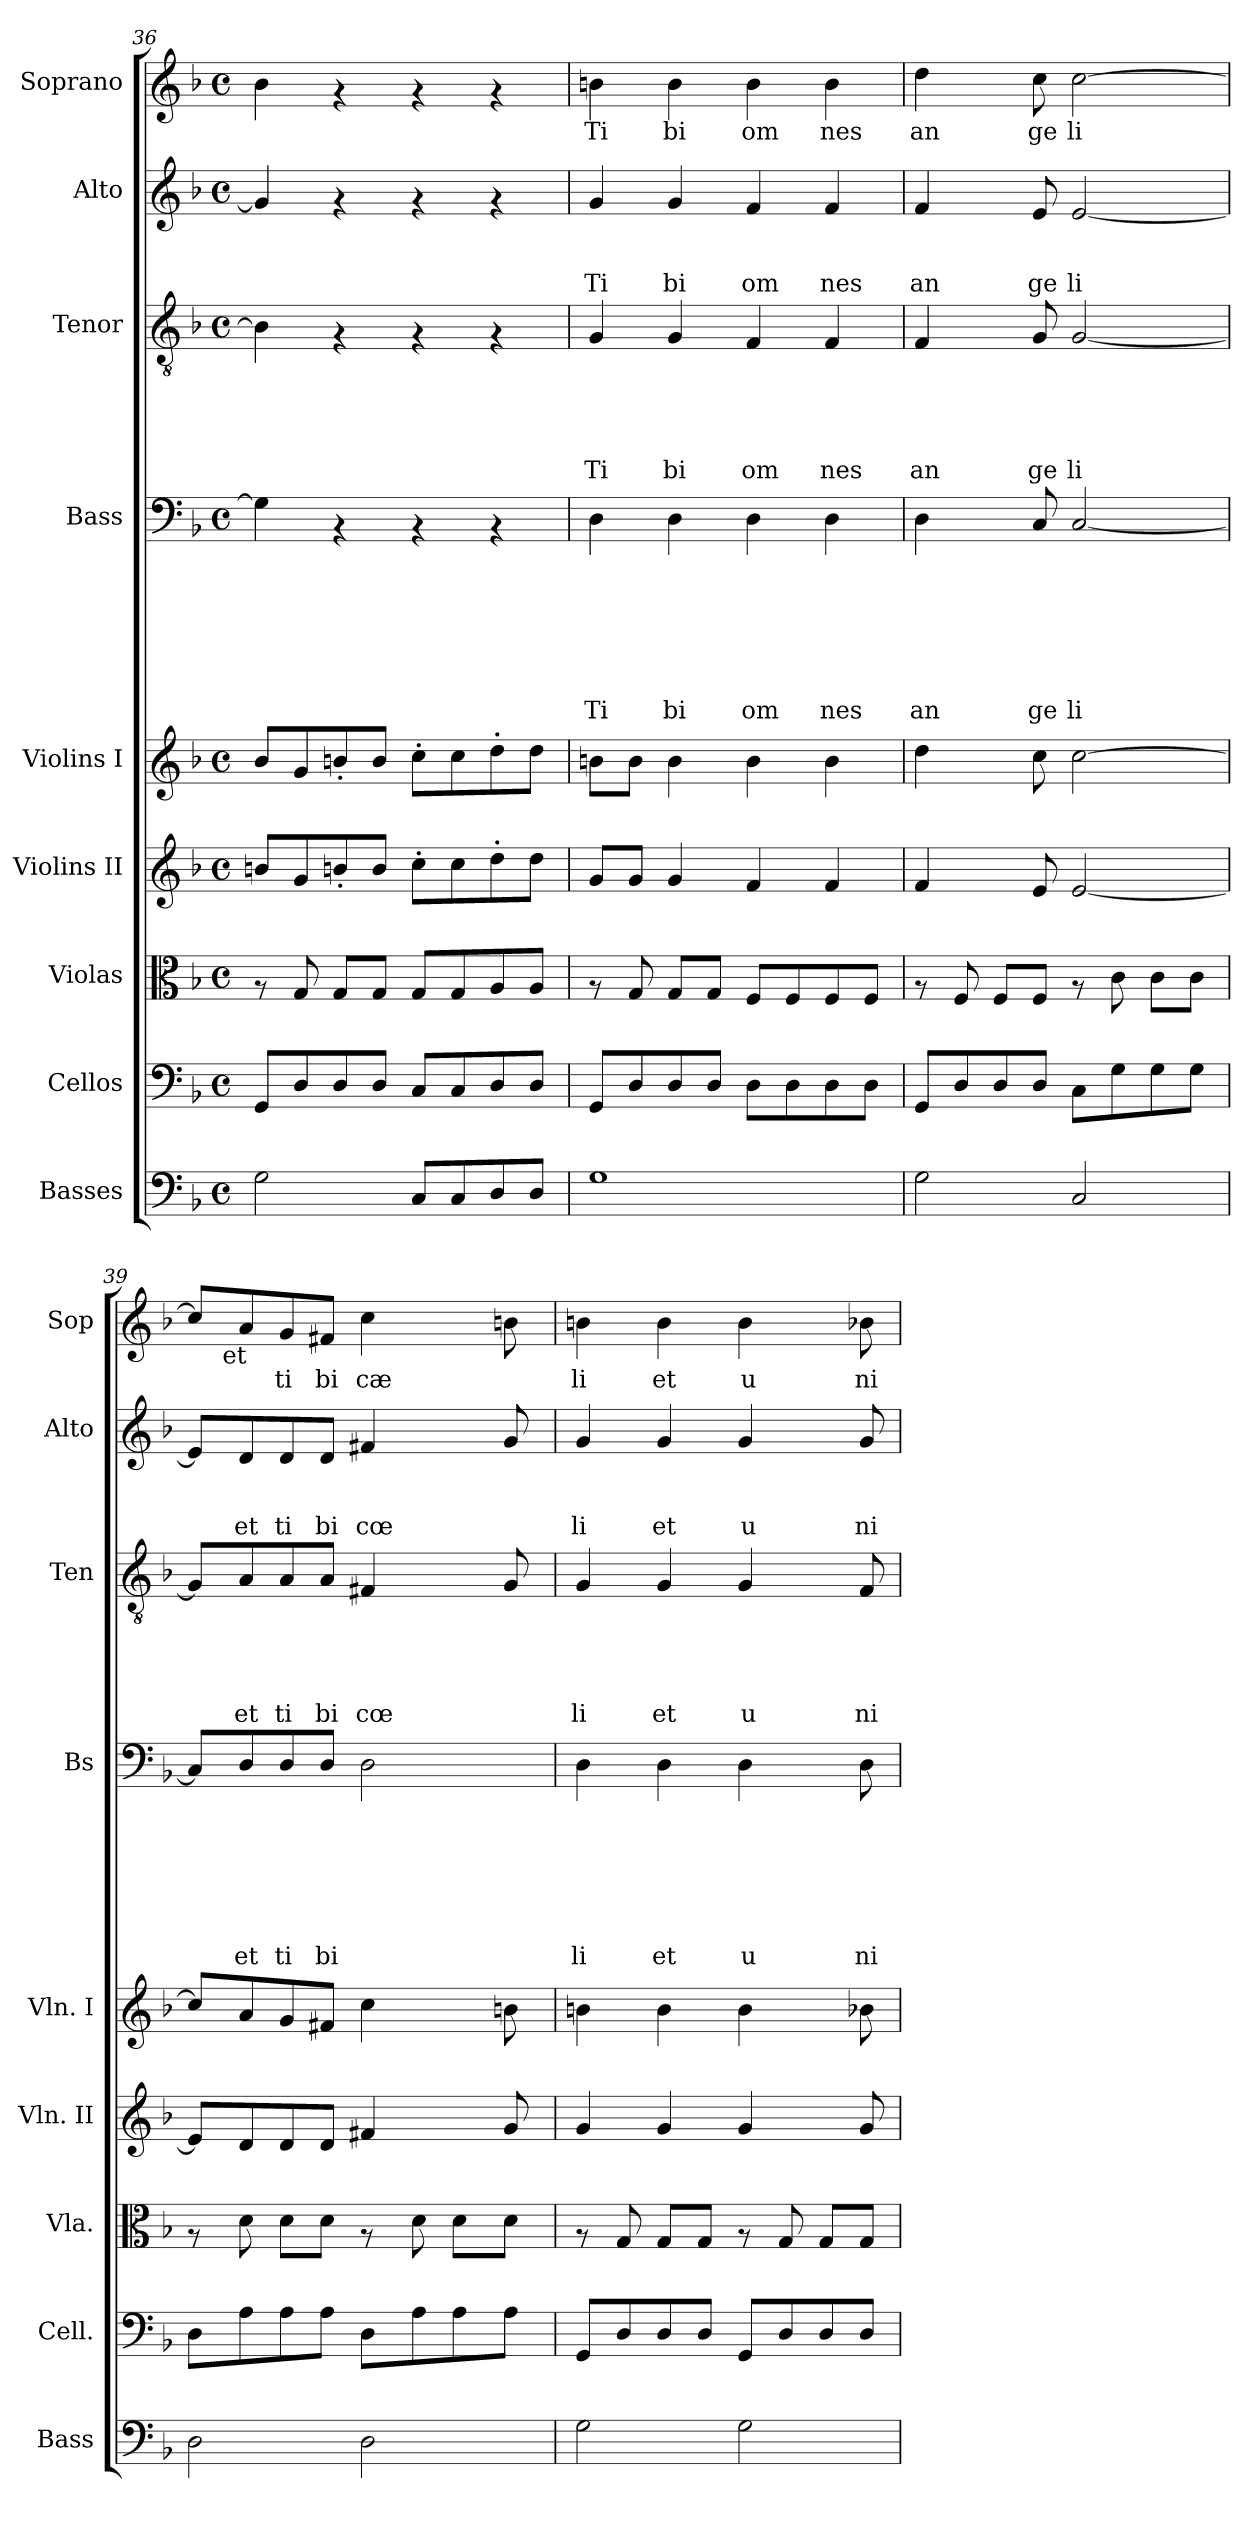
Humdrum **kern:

**kern	**kern	**kern	**kern	**kern	**kern	**text	**text	**text	**text	**text	**text	**text	**kern	**text	**text	**text	**text	**text	**kern	**text	**text	**text	**kern	**text
*part9	*part8	*part7	*part6	*part5	*part4	*part4	*part4	*part4	*part4	*part4	*part4	*part4	*part3	*part3	*part3	*part3	*part3	*part3	*part2	*part2	*part2	*part2	*part1	*part1
*staff9	*staff8	*staff7	*staff6	*staff5	*staff4	*staff4	*staff4	*staff4	*staff4	*staff4	*staff4	*staff4	*staff3	*staff3	*staff3	*staff3	*staff3	*staff3	*staff2	*staff2	*staff2	*staff2	*staff1	*staff1
*I"Basses	*I"Cellos	*I"Violas	*I"Violins II	*I"Violins I	*I"Bass	*	*	*	*	*	*	*	*I"Tenor	*	*	*	*	*	*I"Alto	*	*	*	*I"Soprano	*
*I'Bass	*I'Cell.	*I'Vla.	*I'Vln. II	*I'Vln. I	*I'Bs	*	*	*	*	*	*	*	*I'Ten	*	*	*	*	*	*I'Alto	*	*	*	*I'Sop	*
*clefF4	*clefF4	*clefC3	*clefG2	*clefG2	*clefF4	*	*	*	*	*	*	*	*clefGv2	*	*	*	*	*	*clefG2	*	*	*	*clefG2	*
*ITrd7c12	*	*	*	*	*	*	*	*	*	*	*	*	*	*	*	*	*	*	*	*	*	*	*	*
*k[b-]	*k[b-]	*k[b-]	*k[b-]	*k[b-]	*k[b-]	*	*	*	*	*	*	*	*k[b-]	*	*	*	*	*	*k[b-]	*	*	*	*k[b-]	*
*F:	*F:	*F:	*F:	*F:	*F:	*	*	*	*	*	*	*	*F:	*	*	*	*	*	*F:	*	*	*	*F:	*
*M4/4	*M4/4	*M4/4	*M4/4	*M4/4	*M4/4	*	*	*	*	*	*	*	*M4/4	*	*	*	*	*	*M4/4	*	*	*	*M4/4	*
*met(c)	*met(c)	*met(c)	*met(c)	*met(c)	*met(c)	*	*	*	*	*	*	*	*met(c)	*	*	*	*	*	*met(c)	*	*	*	*met(c)	*
=36	=36	=36	=36	=36	=36	=36	=36	=36	=36	=36	=36	=36	=36	=36	=36	=36	=36	=36	=36	=36	=36	=36	=36	=36
2GG\	8GG/L	8rG	8bn/L	8b-/L	4G\]	.	.	.	.	.	.	.	4B\]	.	.	.	.	.	4g/]	.	.	.	4b-\	.
.	8D/	8G/	8g/	8g/	.	.	.	.	.	.	.	.	.	.	.	.	.	.	.	.	.	.	.	.
.	8D/	8G/L	8bn'</	8bn'</	4rAA	.	.	.	.	.	.	.	4rF	.	.	.	.	.	4rf	.	.	.	4rf	.
.	8D/J	8G/J	8b/J	8b/J	.	.	.	.	.	.	.	.	.	.	.	.	.	.	.	.	.	.	.	.
8CC/L	8C/L	8G/L	8cc'>\L	8cc'>\L	4rAA	.	.	.	.	.	.	.	4rF	.	.	.	.	.	4rf	.	.	.	4rf	.
8CC/	8C/	8G/	8cc\	8cc\	.	.	.	.	.	.	.	.	.	.	.	.	.	.	.	.	.	.	.	.
8DD/	8D/	8A/	8dd'>\	8dd'>\	4rAA	.	.	.	.	.	.	.	4rF	.	.	.	.	.	4rf	.	.	.	4rf	.
8DD/J	8D/J	8A/J	8dd\J	8dd\J	.	.	.	.	.	.	.	.	.	.	.	.	.	.	.	.	.	.	.	.
=37	=37	=37	=37	=37	=37	=37	=37	=37	=37	=37	=37	=37	=37	=37	=37	=37	=37	=37	=37	=37	=37	=37	=37	=37
!	!	!	!	!	!	!	!	!	!	!	!	!LO:LY:b	!	!	!	!	!	!LO:LY:b	!	!	!	!LO:LY:b	!	!LO:LY:b
1GG	8GG/L	8rG	8g/L	8bn\L	4D\	.	.	.	.	.	.	Ti	4G/	.	.	.	.	Ti	4g/	.	.	Ti	4bn\	Ti
.	8D/	8G/	8g/J	8b\J	.	.	.	.	.	.	.	.	.	.	.	.	.	.	.	.	.	.	.	.
!	!	!	!	!	!	!	!	!	!	!	!	!LO:LY:b	!	!	!	!	!	!LO:LY:b	!	!	!	!LO:LY:b	!	!LO:LY:b
.	8D/	8G/L	4g/	4b\	4D\	.	.	.	.	.	.	bi	4G/	.	.	.	.	bi	4g/	.	.	bi	4b\	bi
.	8D/J	8G/J	.	.	.	.	.	.	.	.	.	.	.	.	.	.	.	.	.	.	.	.	.	.
!	!	!	!	!	!	!	!	!	!	!	!	!LO:LY:b	!	!	!	!	!	!LO:LY:b	!	!	!	!LO:LY:b	!	!LO:LY:b
.	8D\L	8F/L	4f/	4b\	4D\	.	.	.	.	.	.	om	4F/	.	.	.	.	om	4f/	.	.	om	4b\	om
.	8D\	8F/	.	.	.	.	.	.	.	.	.	.	.	.	.	.	.	.	.	.	.	.	.	.
!	!	!	!	!	!	!	!	!	!	!	!	!LO:LY:b	!	!	!	!	!	!LO:LY:b	!	!	!	!LO:LY:b	!	!LO:LY:b
.	8D\	8F/	4f/	4b\	4D\	.	.	.	.	.	.	nes	4F/	.	.	.	.	nes	4f/	.	.	nes	4b\	nes
.	8D\J	8F/J	.	.	.	.	.	.	.	.	.	.	.	.	.	.	.	.	.	.	.	.	.	.
!!LO:PB:g=z
=38	=38	=38	=38	=38	=38	=38	=38	=38	=38	=38	=38	=38	=38	=38	=38	=38	=38	=38	=38	=38	=38	=38	=38	=38
!	!	!	!	!	!	!	!	!	!	!	!	!LO:LY:b	!	!	!	!	!	!LO:LY:b	!	!	!	!LO:LY:b	!	!LO:LY:b
2GG\	8GG/L	8rG	4f/	4dd\	4D\	.	.	.	.	.	.	an	4F/	.	.	.	.	an	4f/	.	.	an	4dd\	an
.	8D/	8F/	.	.	.	.	.	.	.	.	.	.	.	.	.	.	.	.	.	.	.	.	.	.
.	8D/	8F/L	8ryy	8ryy	8ryy	.	.	.	.	.	.	.	8ryy	.	.	.	.	.	8ryy	.	.	.	8ryy	.
!	!	!	!	!	!	!	!	!	!	!	!	!LO:LY:b	!	!	!	!	!	!LO:LY:b	!	!	!	!LO:LY:b	!	!LO:LY:b
.	8D/J	8F/J	8e/	8cc\	8C/	.	.	.	.	.	.	ge	8G/	.	.	.	.	ge	8e/	.	.	ge	8cc\	ge
!	!	!	!	!	!	!	!	!	!	!	!	!LO:LY:b	!	!	!	!	!	!LO:LY:b	!	!	!	!LO:LY:b	!	!LO:LY:b
2CC/	8C\L	8rG	[<2e/	[>2cc\	[<2C/	.	.	.	.	.	.	li	[<2G/	.	.	.	.	li	[<2e/	.	.	li	[>2cc\	li
.	8G\	8c\	.	.	.	.	.	.	.	.	.	.	.	.	.	.	.	.	.	.	.	.	.	.
.	8G\	8c\L	.	.	.	.	.	.	.	.	.	.	.	.	.	.	.	.	.	.	.	.	.	.
.	8G\J	8c\J	.	.	.	.	.	.	.	.	.	.	.	.	.	.	.	.	.	.	.	.	.	.
=39	=39	=39	=39	=39	=39	=39	=39	=39	=39	=39	=39	=39	=39	=39	=39	=39	=39	=39	=39	=39	=39	=39	=39	=39
*	*	*	*	*	*	*	*	*	*	*	*	*	*	*	*	*	*	*	*	*	*	*	*^	*
2DD\	8D\L	8rG	8e/L]	8cc/L]	8C/L]	.	.	.	.	.	.	.	8G/L]	.	.	.	.	.	8e/L]	.	.	.	8cc/L]	16.ryy	.
!	!	!	!	!	!	!	!	!	!	!	!	!	!	!	!	!	!	!	!	!	!	!	!	!LO:TX:b:t=et	!
.	.	.	.	.	.	.	.	.	.	.	.	.	.	.	.	.	.	.	.	.	.	.	.	2ryy	.
!	!	!	!	!	!	!	!	!	!	!	!	!LO:LY:b	!	!	!	!	!	!LO:LY:b	!	!	!	!LO:LY:b	!	!	!
.	8A\	8d\	8d/	8a/	8D/	.	.	.	.	.	.	et	8A/	.	.	.	.	et	8d/	.	.	et	8a/	.	.
!	!	!	!	!	!	!	!	!	!	!	!	!LO:LY:b	!	!	!	!	!	!LO:LY:b	!	!	!	!LO:LY:b	!	!	!LO:LY:b
.	8A\	8d\L	8d/	8g/	8D/	.	.	.	.	.	.	ti	8A/	.	.	.	.	ti	8d/	.	.	ti	8g/	.	ti
!	!	!	!	!	!	!	!	!	!	!	!	!LO:LY:b	!	!	!	!	!	!LO:LY:b	!	!	!	!LO:LY:b	!	!	!LO:LY:b
.	8A\J	8d\J	8d/J	8f#X/J	8D/J	.	.	.	.	.	.	bi	8A/J	.	.	.	.	bi	8d/J	.	.	bi	8f#X/J	.	bi
!	!	!	!	!	!	!	!	!	!	!	!	!	!	!	!	!	!	!LO:LY:b	!	!	!	!LO:LY:b	!	!	!LO:LY:b
2DD\	8D\L	8rG	4f#X/	4cc\	2D\	.	.	.	.	.	.	.	4F#X/	.	.	.	.	cœ	4f#X/	.	.	cœ	4cc\	.	cæ
.	.	.	.	.	.	.	.	.	.	.	.	.	.	.	.	.	.	.	.	.	.	.	.	4ryy	.
.	8A\	8d\	.	.	.	.	.	.	.	.	.	.	.	.	.	.	.	.	.	.	.	.	.	.	.
.	8A\	8d\L	8ryy	8ryy	.	.	.	.	.	.	.	.	8ryy	.	.	.	.	.	8ryy	.	.	.	8ryy	.	.
.	.	.	.	.	.	.	.	.	.	.	.	.	.	.	.	.	.	.	.	.	.	.	.	8ryy	.
.	8A\J	8d\J	8g/	8bn\	.	.	.	.	.	.	.	.	8G/	.	.	.	.	.	8g/	.	.	.	8bn\	.	.
.	.	.	.	.	.	.	.	.	.	.	.	.	.	.	.	.	.	.	.	.	.	.	.	32ryy	.
=40	=40	=40	=40	=40	=40	=40	=40	=40	=40	=40	=40	=40	=40	=40	=40	=40	=40	=40	=40	=40	=40	=40	=40	=40	=40
!	!	!	!	!	!	!	!	!	!	!	!	!LO:LY:b	!	!	!	!	!	!LO:LY:b	!	!	!	!LO:LY:b	!	!	!LO:LY:b
*	*	*	*	*	*	*	*	*	*	*	*	*	*	*	*	*	*	*	*	*	*	*	*v	*v	*
2GG\	8GG/L	8rG	4g/	4bn\	4D\	.	.	.	.	.	.	li	4G/	.	.	.	.	li	4g/	.	.	li	4bn\	li
.	8D/	8G/	.	.	.	.	.	.	.	.	.	.	.	.	.	.	.	.	.	.	.	.	.	.
!	!	!	!	!	!	!	!	!	!	!	!	!LO:LY:b	!	!	!	!	!	!LO:LY:b	!	!	!	!LO:LY:b	!	!LO:LY:b
.	8D/	8G/L	4g/	4b\	4D\	.	.	.	.	.	.	et	4G/	.	.	.	.	et	4g/	.	.	et	4b\	et
.	8D/J	8G/J	.	.	.	.	.	.	.	.	.	.	.	.	.	.	.	.	.	.	.	.	.	.
!	!	!	!	!	!	!	!	!	!	!	!	!LO:LY:b	!	!	!	!	!	!LO:LY:b	!	!	!	!LO:LY:b	!	!LO:LY:b
2GG\	8GG/L	8rG	4g/	4b\	4D\	.	.	.	.	.	.	u	4G/	.	.	.	.	u	4g/	.	.	u	4b\	u
.	8D/	8G/	.	.	.	.	.	.	.	.	.	.	.	.	.	.	.	.	.	.	.	.	.	.
.	8D/	8G/L	8ryy	8ryy	8ryy	.	.	.	.	.	.	.	8ryy	.	.	.	.	.	8ryy	.	.	.	8ryy	.
!	!	!	!	!	!	!	!	!	!	!	!	!LO:LY:b	!	!	!	!	!	!LO:LY:b	!	!	!	!LO:LY:b	!	!LO:LY:b
.	8D/J	8G/J	8g/	8b-X\	8D\	.	.	.	.	.	.	ni	8F/	.	.	.	.	ni	8g/	.	.	ni	8b-X\	ni
=	=	=	=	=	=	=	=	=	=	=	=	=	=	=	=	=	=	=	=	=	=	=	=	=
*-	*-	*-	*-	*-	*-	*-	*-	*-	*-	*-	*-	*-	*-	*-	*-	*-	*-	*-	*-	*-	*-	*-	*-	*-
